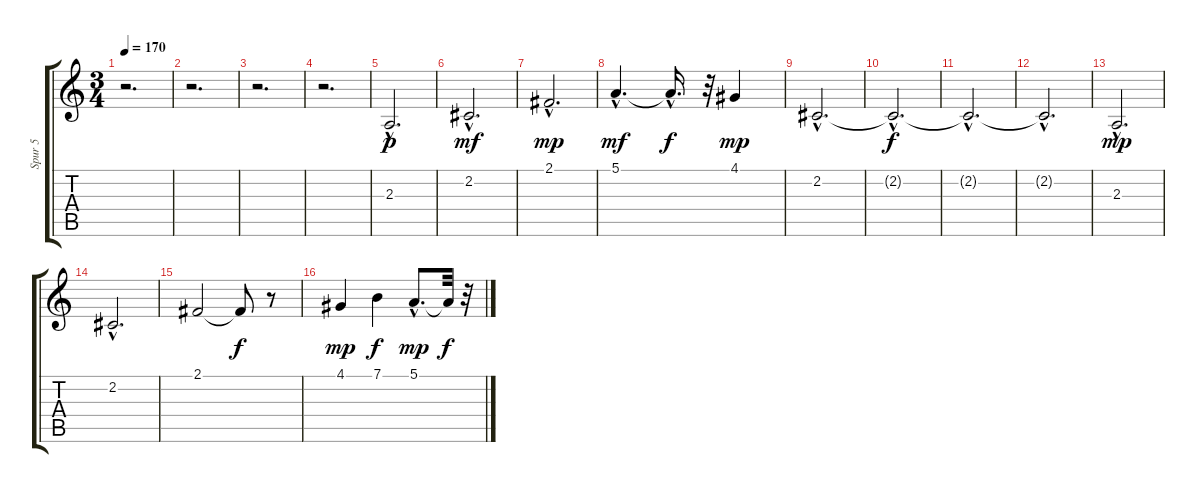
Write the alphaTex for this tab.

\track ("Spur 5" "Spur 5") {instrument recorder}
\staff {score tabs}
\tuning (E4 B3 G3 D3 A2 E2) {hide}
\ts (3 4)
\tempo 170
\clef g2
\ks c
r.2{d dy p instrument recorder} |
r.2{d} |
r.2{d} |
r.2{d} |
2.3{hac}.2{d} |
2.2{hac}.2{d dy mf} |
2.1{hac}.2{d dy mp} |
5.1{hac}.4{d dy mf} 5.1{hac t}.16{d dy f} r.32 4.1.4{dy mp} |
2.2{hac}.2{d} |
2.2{hac t}.2{d dy f} |
2.2{hac t}.2{d} |
2.2{hac t}.2{d} |
2.3{hac}.2{d dy mp} |
2.2{hac}.2{d} |
2.1.2 2.1{t}.8{dy f} r.8 |
4.1.4{dy mp} 7.1.4{dy f} 5.1{hac}.8{d dy mp} 5.1{t}.32{dy f} r.32
